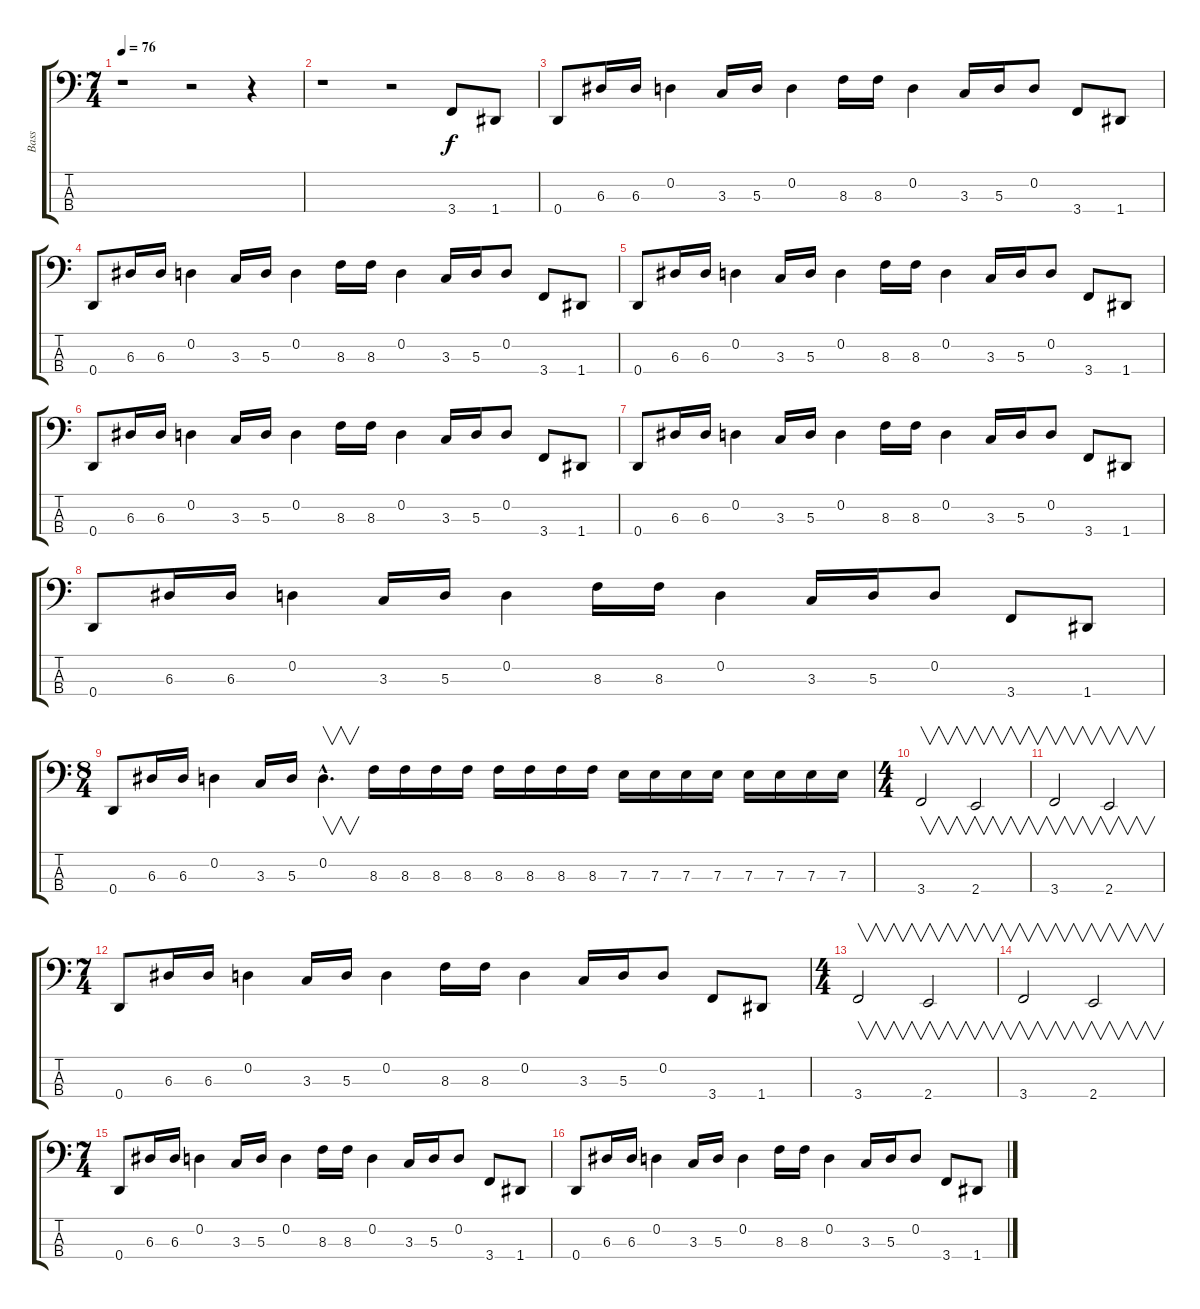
\track ("Bass" "Bass") {instrument slapbass1}
\staff {score tabs}
\tuning (G2 D2 A1 D1) {hide}
\ts (7 4)
\tempo 76
\clef f4
\ks c
r.1{dy f instrument slapbass1} r.2 r.4 |
r.1 r.2 3.4.8 1.4.8 |
0.4.8 6.3.16 6.3.16 0.2.4 3.3.16 5.3.16 0.2.4 8.3.16 8.3.16 0.2.4 3.3.16 5.3.16 0.2.8 3.4.8 1.4.8 |
0.4.8 6.3.16 6.3.16 0.2.4 3.3.16 5.3.16 0.2.4 8.3.16 8.3.16 0.2.4 3.3.16 5.3.16 0.2.8 3.4.8 1.4.8 |
0.4.8 6.3.16 6.3.16 0.2.4 3.3.16 5.3.16 0.2.4 8.3.16 8.3.16 0.2.4 3.3.16 5.3.16 0.2.8 3.4.8 1.4.8 |
0.4.8 6.3.16 6.3.16 0.2.4 3.3.16 5.3.16 0.2.4 8.3.16 8.3.16 0.2.4 3.3.16 5.3.16 0.2.8 3.4.8 1.4.8 |
0.4.8 6.3.16 6.3.16 0.2.4 3.3.16 5.3.16 0.2.4 8.3.16 8.3.16 0.2.4 3.3.16 5.3.16 0.2.8 3.4.8 1.4.8 |
0.4.8 6.3.16 6.3.16 0.2.4 3.3.16 5.3.16 0.2.4 8.3.16 8.3.16 0.2.4 3.3.16 5.3.16 0.2.8 3.4.8 1.4.8 |
\ts (8 4)
0.4.8 6.3.16 6.3.16 0.2.4 3.3.16 5.3.16 0.2{hac}.4{v d} 8.3.16 8.3.16 8.3.16 8.3.16 8.3.16 8.3.16 8.3.16 8.3.16 7.3.16 7.3.16 7.3.16 7.3.16 7.3.16 7.3.16 7.3.16 7.3.16 |
\ts (4 4)
3.4.2{v} 2.4.2{v} |
3.4.2{v} 2.4.2{v} |
\ts (7 4)
0.4.8 6.3.16 6.3.16 0.2.4 3.3.16 5.3.16 0.2.4 8.3.16 8.3.16 0.2.4 3.3.16 5.3.16 0.2.8 3.4.8 1.4.8 |
\ts (4 4)
3.4.2{v} 2.4.2{v} |
3.4.2{v} 2.4.2{v} |
\ts (7 4)
0.4.8 6.3.16 6.3.16 0.2.4 3.3.16 5.3.16 0.2.4 8.3.16 8.3.16 0.2.4 3.3.16 5.3.16 0.2.8 3.4.8 1.4.8 |
0.4.8 6.3.16 6.3.16 0.2.4 3.3.16 5.3.16 0.2.4 8.3.16 8.3.16 0.2.4 3.3.16 5.3.16 0.2.8 3.4.8 1.4.8
